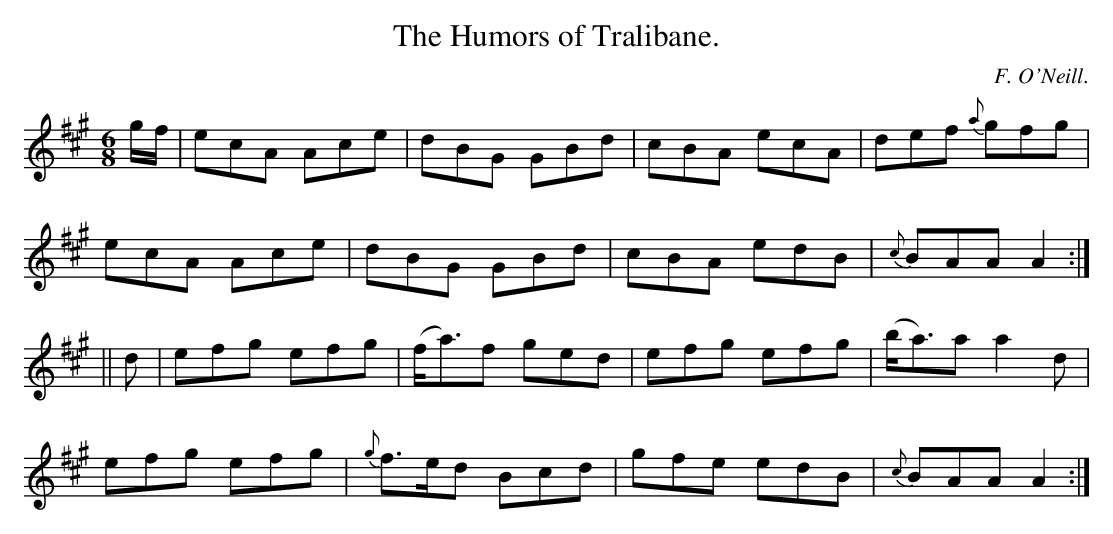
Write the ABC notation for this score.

X:1
T: The Humors of Tralibane.
C: F. O'Neill.
M: 6/8
K: A
g/f/|ecA Ace|dBG GBd|cBA ecA|def {a}gfg|
ecA Ace|dBG GBd|cBA edB|{c}BAA A2:|
||d|efg efg|(f<a)f ged|efg efg|(b<a)a a2 d|
efg efg|{g}f>ed Bcd|gfe edB|{c}BAA A2:|
